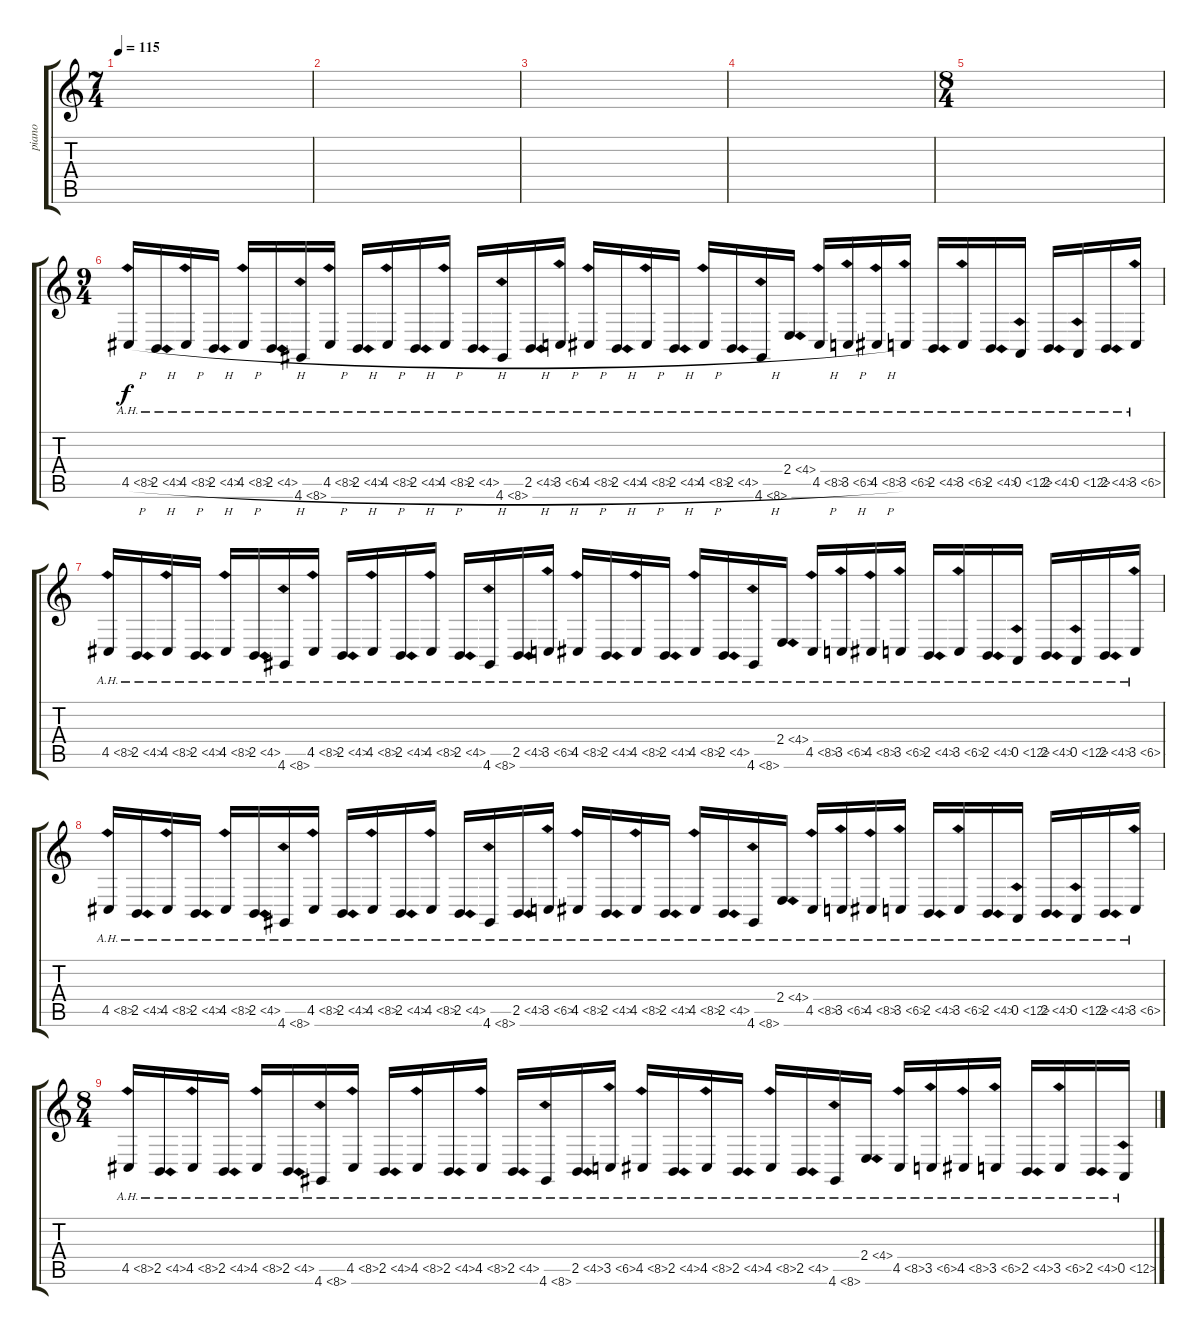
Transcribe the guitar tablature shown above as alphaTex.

\track ("piano" "piano") {instrument electricgrandpiano}
\staff {score tabs}
\tuning (E4 B3 G3 D3 A2 E2) {hide}
\ts (7 4)
\tempo 115
\clef g2
\ks c
|
|
|
|
\ts (8 4)
|
\ts (9 4)
4.5{ah 4 h}.16{instrument lead2sawtooth} 2.5{ah 2 h}.16 4.5{ah 4 h}.16 2.5{ah 2 h}.16 4.5{ah 4 h}.16 2.5{ah 2 h}.16 4.6{ah 4}.16 4.5{ah 4 h}.16 2.5{ah 2 h}.16 4.5{ah 4 h}.16 2.5{ah 2 h}.16 4.5{ah 4 h}.16 2.5{ah 2 h}.16 4.6{ah 4}.16 2.5{ah 2 h}.16 3.5{ah 3 h}.16 4.5{ah 4 h}.16 2.5{ah 2 h}.16 4.5{ah 4 h}.16 2.5{ah 2 h}.16 4.5{ah 4 h}.16 2.5{ah 2 h}.16 4.6{ah 4}.16 2.4{ah 2}.16 4.5{ah 4 h}.16 3.5{ah 3 h}.16 4.5{ah 4 h}.16 3.5{ah 3}.16 2.5{ah 2}.16 3.5{ah 3}.16 2.5{ah 2}.16 0.5{ah 12}.16 2.5{ah 2}.16 0.5{ah 12}.16 2.5{ah 2}.16 3.5{ah 3}.16 |
4.5{ah 4}.16 2.5{ah 2}.16 4.5{ah 4}.16 2.5{ah 2}.16 4.5{ah 4}.16 2.5{ah 2}.16 4.6{ah 4}.16 4.5{ah 4}.16 2.5{ah 2}.16 4.5{ah 4}.16 2.5{ah 2}.16 4.5{ah 4}.16 2.5{ah 2}.16 4.6{ah 4}.16 2.5{ah 2}.16 3.5{ah 3}.16 4.5{ah 4}.16 2.5{ah 2}.16 4.5{ah 4}.16 2.5{ah 2}.16 4.5{ah 4}.16 2.5{ah 2}.16 4.6{ah 4}.16 2.4{ah 2}.16 4.5{ah 4}.16 3.5{ah 3}.16 4.5{ah 4}.16 3.5{ah 3}.16 2.5{ah 2}.16 3.5{ah 3}.16 2.5{ah 2}.16 0.5{ah 12}.16 2.5{ah 2}.16 0.5{ah 12}.16 2.5{ah 2}.16 3.5{ah 3}.16 |
4.5{ah 4}.16 2.5{ah 2}.16 4.5{ah 4}.16 2.5{ah 2}.16 4.5{ah 4}.16 2.5{ah 2}.16 4.6{ah 4}.16 4.5{ah 4}.16 2.5{ah 2}.16 4.5{ah 4}.16 2.5{ah 2}.16 4.5{ah 4}.16 2.5{ah 2}.16 4.6{ah 4}.16 2.5{ah 2}.16 3.5{ah 3}.16 4.5{ah 4}.16 2.5{ah 2}.16 4.5{ah 4}.16 2.5{ah 2}.16 4.5{ah 4}.16 2.5{ah 2}.16 4.6{ah 4}.16 2.4{ah 2}.16 4.5{ah 4}.16 3.5{ah 3}.16 4.5{ah 4}.16 3.5{ah 3}.16 2.5{ah 2}.16 3.5{ah 3}.16 2.5{ah 2}.16 0.5{ah 12}.16 2.5{ah 2}.16 0.5{ah 12}.16 2.5{ah 2}.16 3.5{ah 3}.16 |
\ts (8 4)
4.5{ah 4}.16 2.5{ah 2}.16 4.5{ah 4}.16 2.5{ah 2}.16 4.5{ah 4}.16 2.5{ah 2}.16 4.6{ah 4}.16 4.5{ah 4}.16 2.5{ah 2}.16 4.5{ah 4}.16 2.5{ah 2}.16 4.5{ah 4}.16 2.5{ah 2}.16 4.6{ah 4}.16 2.5{ah 2}.16 3.5{ah 3}.16 4.5{ah 4}.16 2.5{ah 2}.16 4.5{ah 4}.16 2.5{ah 2}.16 4.5{ah 4}.16 2.5{ah 2}.16 4.6{ah 4}.16 2.4{ah 2}.16 4.5{ah 4}.16 3.5{ah 3}.16 4.5{ah 4}.16 3.5{ah 3}.16 2.5{ah 2}.16 3.5{ah 3}.16 2.5{ah 2}.16 0.5{ah 12}.16
